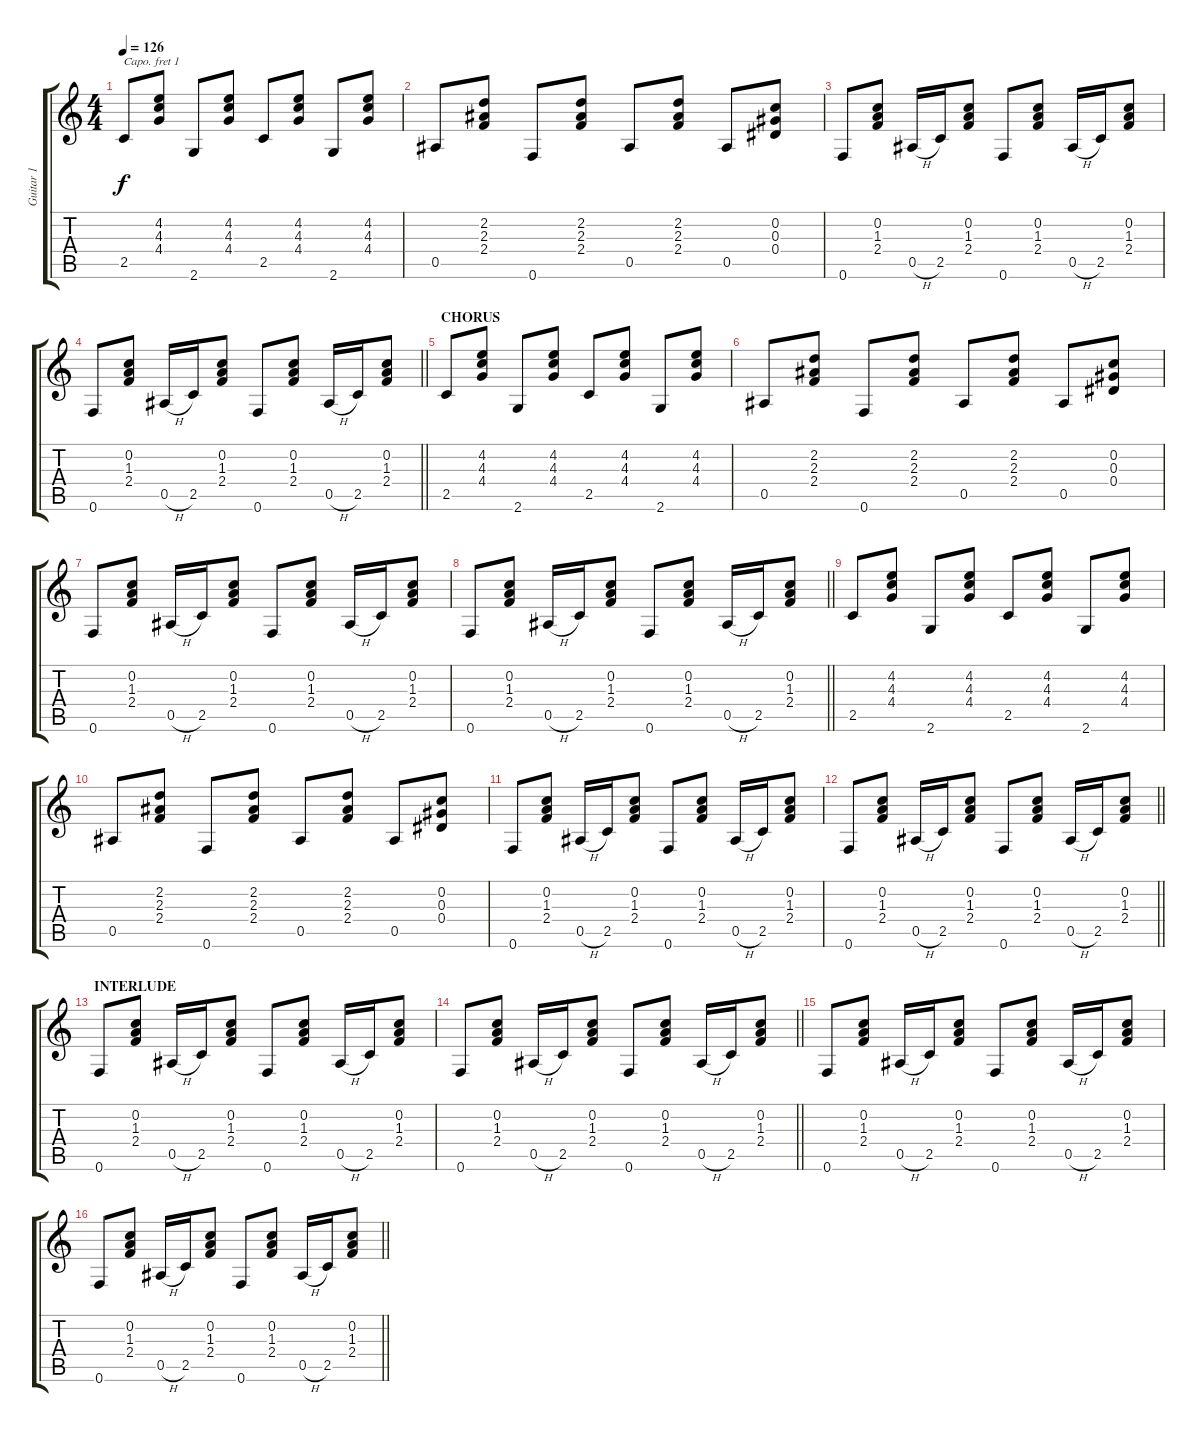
\track ("Guitar 1" "Guitar 1") {instrument acousticguitarsteel}
\staff {score tabs}
\capo 1
\tuning (E4 B3 G3 D3 A2 E2) {hide}
\ts (4 4)
\tempo 126
\clef g2
\ks c
2.5.8{dy f} (4.2 4.3 4.4).8 2.6.8 (4.2 4.3 4.4).8 2.5.8 (4.2 4.3 4.4).8 2.6.8 (4.2 4.3 4.4).8 |
0.5.8 (2.2 2.3 2.4).8 0.6.8 (2.2 2.3 2.4).8 0.5.8 (2.2 2.3 2.4).8 0.5.8 (0.2 0.3 0.4).8 |
0.6.8 (0.2 1.3 2.4).8 0.5{h}.16 2.5.16 (0.2 1.3 2.4).8 0.6.8 (0.2 1.3 2.4).8 0.5{h}.16 2.5.16 (0.2 1.3 2.4).8 |
\barLineRight lightlight
0.6.8 (0.2 1.3 2.4).8 0.5{h}.16 2.5.16 (0.2 1.3 2.4).8 0.6.8 (0.2 1.3 2.4).8 0.5{h}.16 2.5.16 (0.2 1.3 2.4).8 |
\section ("" "CHORUS")
2.5.8 (4.2 4.3 4.4).8 2.6.8 (4.2 4.3 4.4).8 2.5.8 (4.2 4.3 4.4).8 2.6.8 (4.2 4.3 4.4).8 |
0.5.8 (2.2 2.3 2.4).8 0.6.8 (2.2 2.3 2.4).8 0.5.8 (2.2 2.3 2.4).8 0.5.8 (0.2 0.3 0.4).8 |
0.6.8 (0.2 1.3 2.4).8 0.5{h}.16 2.5.16 (0.2 1.3 2.4).8 0.6.8 (0.2 1.3 2.4).8 0.5{h}.16 2.5.16 (0.2 1.3 2.4).8 |
\barLineRight lightlight
0.6.8 (0.2 1.3 2.4).8 0.5{h}.16 2.5.16 (0.2 1.3 2.4).8 0.6.8 (0.2 1.3 2.4).8 0.5{h}.16 2.5.16 (0.2 1.3 2.4).8 |
2.5.8 (4.2 4.3 4.4).8 2.6.8 (4.2 4.3 4.4).8 2.5.8 (4.2 4.3 4.4).8 2.6.8 (4.2 4.3 4.4).8 |
0.5.8 (2.2 2.3 2.4).8 0.6.8 (2.2 2.3 2.4).8 0.5.8 (2.2 2.3 2.4).8 0.5.8 (0.2 0.3 0.4).8 |
0.6.8 (0.2 1.3 2.4).8 0.5{h}.16 2.5.16 (0.2 1.3 2.4).8 0.6.8 (0.2 1.3 2.4).8 0.5{h}.16 2.5.16 (0.2 1.3 2.4).8 |
\barLineRight lightlight
0.6.8 (0.2 1.3 2.4).8 0.5{h}.16 2.5.16 (0.2 1.3 2.4).8 0.6.8 (0.2 1.3 2.4).8 0.5{h}.16 2.5.16 (0.2 1.3 2.4).8 |
\section ("" "INTERLUDE")
0.6.8 (0.2 1.3 2.4).8 0.5{h}.16 2.5.16 (0.2 1.3 2.4).8 0.6.8 (0.2 1.3 2.4).8 0.5{h}.16 2.5.16 (0.2 1.3 2.4).8 |
\barLineRight lightlight
0.6.8 (0.2 1.3 2.4).8 0.5{h}.16 2.5.16 (0.2 1.3 2.4).8 0.6.8 (0.2 1.3 2.4).8 0.5{h}.16 2.5.16 (0.2 1.3 2.4).8 |
0.6.8 (0.2 1.3 2.4).8 0.5{h}.16 2.5.16 (0.2 1.3 2.4).8 0.6.8 (0.2 1.3 2.4).8 0.5{h}.16 2.5.16 (0.2 1.3 2.4).8 |
\barLineRight lightlight
0.6.8 (0.2 1.3 2.4).8 0.5{h}.16 2.5.16 (0.2 1.3 2.4).8 0.6.8 (0.2 1.3 2.4).8 0.5{h}.16 2.5.16 (0.2 1.3 2.4).8
